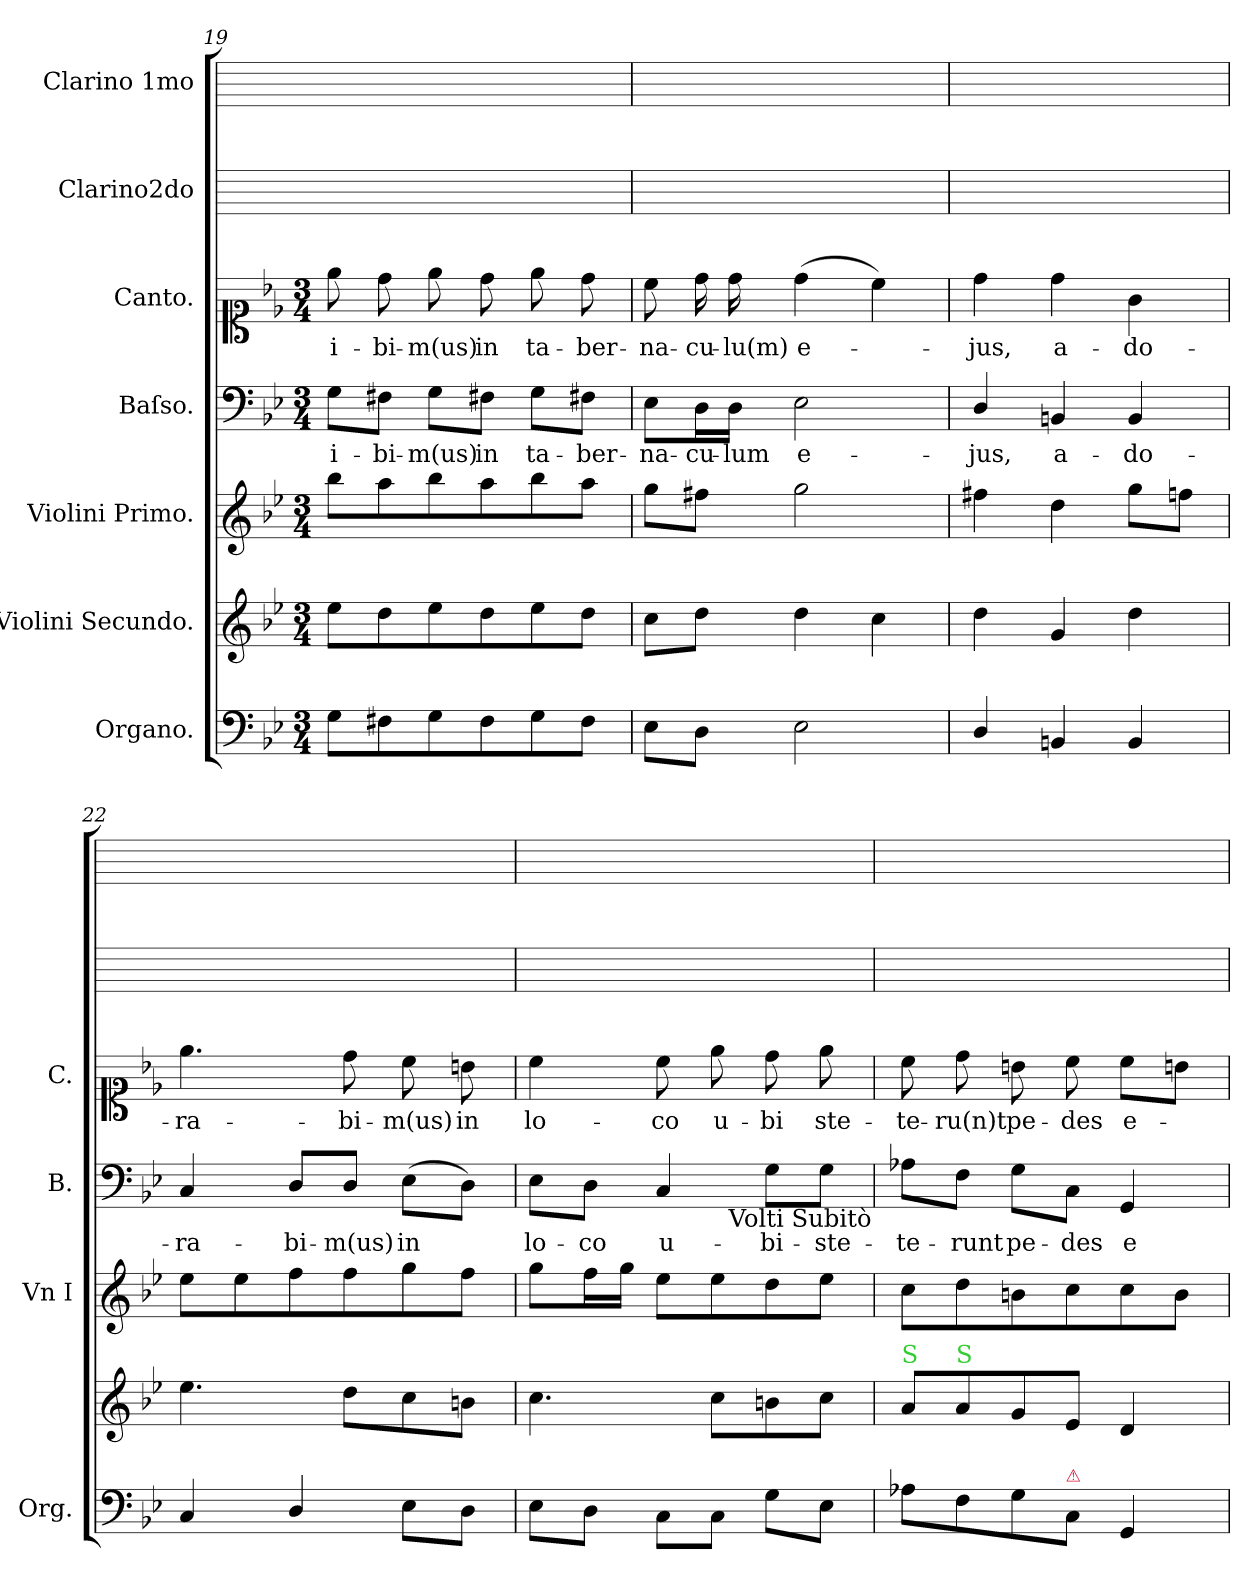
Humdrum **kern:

**kern	**kern	**kern	**kern	**text	**kern	**text	**kern	**kern
*part7	*part6	*part5	*part4	*part4	*part3	*part3	*part2	*part1
*staff7	*staff6	*staff5	*staff4	*staff4	*staff3	*staff3	*staff2	*staff1
*I"Organo.	*I"Violini Secundo.	*I"Violini Primo.	*I"Baſso.	*	*I"Canto.	*	*I"Clarino2do	*I"Clarino 1mo
*I'Org.	*	*I'Vn I	*I'B.	*	*I'C.	*	*	*
*clefF4	*clefG2	*clefG2	*clefF4	*	*clefC1	*	*	*
*k[b-e-]	*k[b-e-]	*k[b-e-]	*k[b-e-]	*	*k[b-e-]	*	*	*
*B-:	*B-:	*B-:	*B-:	*	*B-:	*	*	*
*M3/4	*M3/4	*M3/4	*M3/4	*	*M3/4	*	*	*
=19	=19	=19	=19	=19	=19	=19	=19	=19
8G\L	8ee-\L	8bb-\L	8G\L	-i-	8ee-\	-i-	2.ryy	2.ryy
8F#X\	8dd\	8aa\	8F#X\J	-bi-	8dd\	-bi-	.	.
8G\	8ee-\	8bb-\	8G\L	-m(us)	8ee-\	-m(us)	.	.
8F#\	8dd\	8aa\	8F#X\J	in	8dd\	in	.	.
8G\	8ee-\	8bb-\	8G\L	ta-	8ee-\	ta-	.	.
8F#\J	8dd\J	8aa\J	8F#X\J	-ber-	8dd\	-ber-	.	.
=20	=20	=20	=20	=20	=20	=20	=20	=20
8E-\L	8cc\L	8gg\L	8E-\L	-na-	8cc\	-na-	2.ryy	2.ryy
8D\J	8dd\J	8ff#X\J	16D\L	-cu-	16dd\	-cu-	.	.
.	.	.	16D\JJ	-lum	16dd\	-lu(m)	.	.
2E-\	4dd\	2gg\	2E-\	e-	(4dd\	e-	.	.
.	4cc\	.	.	.	4cc\)	.	.	.
=21	=21	=21	=21	=21	=21	=21	=21	=21
4D/	4dd\	4ff#X\	4D/	-jus,	4dd\	-jus,	2.ryy	2.ryy
4BBn/	4g/	4dd\	4BBn/	a-	4dd\	a-	.	.
4BB/	4dd\	8gg\L	4BB/	-do-	4g\	-do-	.	.
.	.	8ffn\J	.	.	.	.	.	.
=22	=22	=22	=22	=22	=22	=22	=22	=22
4C/	4.ee-\	8ee-\L	4C/	-ra-	4.ee-\	-ra-	2.ryy	2.ryy
.	.	8ee-\	.	.	.	.	.	.
4D/	.	8ff\	8D/L	-bi-	.	.	.	.
.	8dd\L	8ff\	8D/J	-m(us)	8dd\	-bi-	.	.
8E-\L	8cc\	8gg\	(8E-\L	in	8cc\	-m(us)	.	.
8D\J	8bn\J	8ff\J	8D\J)	.	8bn\	in	.	.
=23	=23	=23	=23	=23	=23	=23	=23	=23
8E-\L	4.cc\	8gg\L	8E-\L	lo-	4cc\	lo-	2.ryy	2.ryy
8D\J	.	16ff\L	8D\J	-co	.	.	.	.
.	.	16gg\JJ	.	.	.	.	.	.
8C\L	.	8ee-\L	4C/	u-	8cc\	-co	.	.
8C\J	8cc\L	8ee-\	.	.	8ee-\	u-	.	.
8G\L	8bn\	8dd\	8G\L	-bi-	8dd\	-bi	.	.
8E-\J	8cc\J	8ee-\J	8G\J	-ste-	8ee-\	ste-	.	.
!	!	!	!LO:TX:b:rj:t=Volti Subitò	!	!	!	!	!
=24	=24	=24	=24	=24	=24	=24	=24	=24
!	!LO:TX:a:color=limegreen:t=S	!	!	!	!	!	!	!
8A-X\L	8a/L	8cc\L	8A-X\L	-te-	8cc\	-te-	2.ryy	2.ryy
!	!LO:TX:a:color=limegreen:t=S	!	!	!	!	!	!	!
8F\	8a/	8dd\	8F\J	-runt	8dd\	-ru(n)t	.	.
8G\	8g/	8bn\	8G\L	pe-	8bn\	pe-	.	.
!LO:TX:a:color=crimson:t=⚠	!	!	!	!	!	!	!	!
8C/J	8e-/J	8cc\	8C\J	-des	8cc\	-des	.	.
4GG/	4d/	8cc\	4GG/	e-	8cc\L	e-	.	.
.	.	8b\J	.	.	8bn\J	.	.	.
=	=	=	=	=	=	=	=	=
*-	*-	*-	*-	*-	*-	*-	*-	*-
